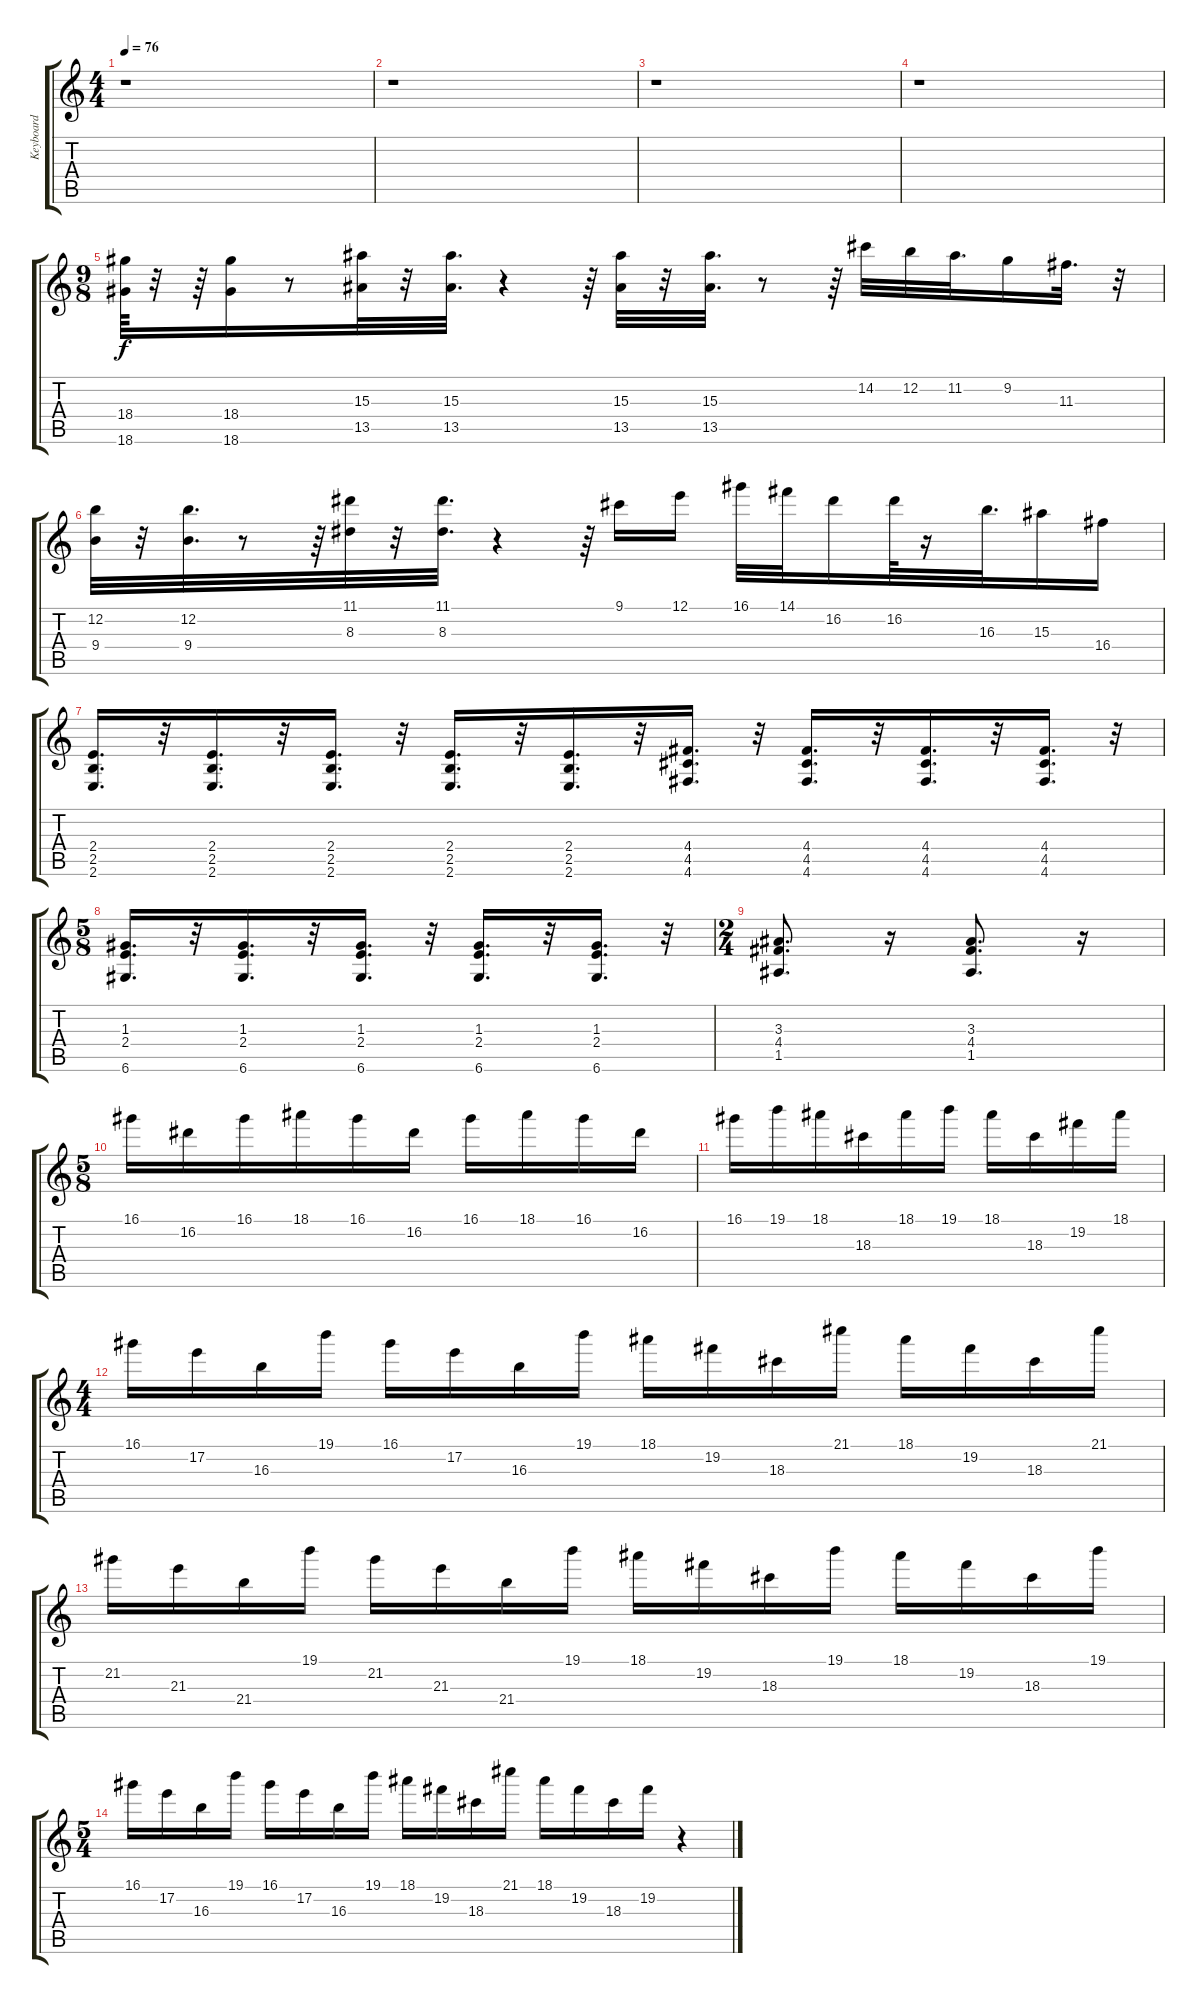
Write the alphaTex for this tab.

\track ("Keyboard" "Keyboard") {instrument drawbarorgan}
\staff {score tabs}
\tuning (E5 B4 G4 D4 A3 D3) {hide}
\ts (4 4)
\tempo 76
\clef g2
\ks c
r.1{dy f instrument drawbarorgan} |
r.1 |
r.1 |
r.1 |
\ts (9 8)
(18.4 18.6).64{volume 2} r.32 r.64 (18.4 18.6).16 r.8 (15.3 13.5).32 r.32 (15.3 13.5).32{d} r.4 r.64 (15.3 13.5).32 r.32 (15.3 13.5).32{d} r.8 r.64 14.2.32 12.2.32 11.2.32{d} 9.2.16 11.3.32{d} r.32 |
(12.2 9.4).32 r.32 (12.2 9.4).32{d} r.8 r.64 (11.1 8.3).32 r.32 (11.1 8.3).32{d} r.4 r.64 9.1.16 12.1.16 16.1.32 14.1.32 16.2.16 16.2.64 r.16 16.3.32{d} 15.3.16 16.4.16 |
(2.4 2.5 2.6).16{d} r.32 (2.4 2.5 2.6).16{d} r.32 (2.4 2.5 2.6).16{d} r.32 (2.4 2.5 2.6).16{d} r.32 (2.4 2.5 2.6).16{d} r.32 (4.4 4.5 4.6).16{d} r.32 (4.4 4.5 4.6).16{d} r.32 (4.4 4.5 4.6).16{d} r.32 (4.4 4.5 4.6).16{d} r.32 |
\ts (5 8)
(1.3 2.4 6.6).16{d} r.32 (1.3 2.4 6.6).16{d} r.32 (1.3 2.4 6.6).16{d} r.32 (1.3 2.4 6.6).16{d} r.32 (1.3 2.4 6.6).16{d} r.32 |
\ts (2 4)
(3.3 4.4 1.5).8{d} r.16 (3.3 4.4 1.5).8{d} r.16 |
\ts (5 8)
16.1.16 16.2.16 16.1.16 18.1.16 16.1.16 16.2.16 16.1.16 18.1.16 16.1.16 16.2.16 |
16.1.16 19.1.16 18.1.16 18.3.16 18.1.16 19.1.16 18.1.16 18.3.16 19.2.16 18.1.16 |
\ts (4 4)
16.1.16 17.2.16 16.3.16 19.1.16 16.1.16 17.2.16 16.3.16 19.1.16 18.1.16 19.2.16 18.3.16 21.1.16 18.1.16 19.2.16 18.3.16 21.1.16 |
21.2.16 21.3.16 21.4.16 19.1.16 21.2.16 21.3.16 21.4.16 19.1.16 18.1.16 19.2.16 18.3.16 19.1.16 18.1.16 19.2.16 18.3.16 19.1.16 |
\ts (5 4)
16.1.16 17.2.16 16.3.16 19.1.16 16.1.16 17.2.16 16.3.16 19.1.16 18.1.16 19.2.16 18.3.16 21.1.16 18.1.16 19.2.16 18.3.16 19.2.16 r.4
